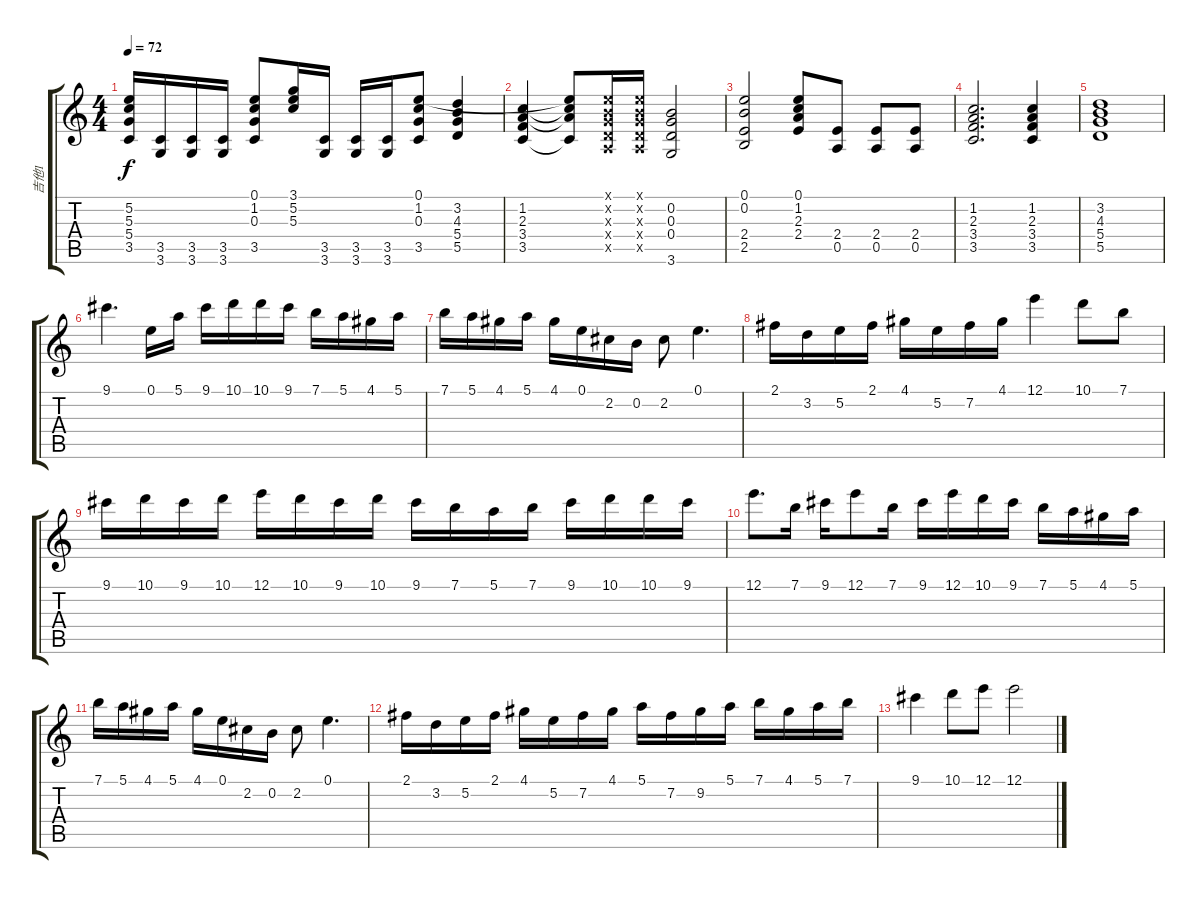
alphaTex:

\track ("吉他1" "吉他1") {instrument distortionguitar}
\staff {score tabs}
\tuning (E4 B3 G3 D3 A2 E2) {hide}
\ts (4 4)
\tempo 72
\clef g2
\ks c
(5.2 5.3 5.4 3.5).16{dy f} (3.5 3.6).16 (3.5 3.6).16 (3.5 3.6).16 (0.1 1.2 0.3 3.5).8 (3.1 5.2 5.3).16 (3.5 3.6).16 (3.5 3.6).16 (3.5 3.6).16 (0.1 1.2 0.3 3.5).8 (3.2 4.3 5.4 5.5).4 |
(1.2 2.3 3.4 3.5).4 (0.1{t} 1.2{t} 2.3{t} 3.5{t}).8 (0.1{x} 0.2{x} 0.3{x} 0.4{x} 0.5{x}).16 (0.1{x} 0.2{x} 0.3{x} 0.4{x} 0.5{x}).16 (0.2 0.3 0.4 3.6).2 |
(0.1 0.2 2.4 2.5).2 (0.1 1.2 2.3 2.4).8 (2.4 0.5).8 (2.4 0.5).8 (2.4 0.5).8 |
(1.2 2.3 3.4 3.5).2{d} (1.2 2.3 3.4 3.5).4 |
(3.2 4.3 5.4 5.5).1 |
9.1.4{d} 0.1.16 5.1.16 9.1.16 10.1.16 10.1.16 9.1.16 7.1.16 5.1.16 4.1.16 5.1.16 |
7.1.16 5.1.16 4.1.16 5.1.16 4.1.16 0.1.16 2.2.16 0.2.16 2.2.8 0.1.4{d} |
2.1.16 3.2.16 5.2.16 2.1.16 4.1.16 5.2.16 7.2.16 4.1.16 12.1.4 10.1.8 7.1.8 |
9.1.16 10.1.16 9.1.16 10.1.16 12.1.16 10.1.16 9.1.16 10.1.16 9.1.16 7.1.16 5.1.16 7.1.16 9.1.16 10.1.16 10.1.16 9.1.16 |
12.1.8{d} 7.1.16 9.1.16 12.1.8 7.1.16 9.1.16 12.1.16 10.1.16 9.1.16 7.1.16 5.1.16 4.1.16 5.1.16 |
7.1.16 5.1.16 4.1.16 5.1.16 4.1.16 0.1.16 2.2.16 0.2.16 2.2.8 0.1.4{d} |
2.1.16 3.2.16 5.2.16 2.1.16 4.1.16 5.2.16 7.2.16 4.1.16 5.1.16 7.2.16 9.2.16 5.1.16 7.1.16 4.1.16 5.1.16 7.1.16 |
9.1.4 10.1.8 12.1.8 12.1.2
